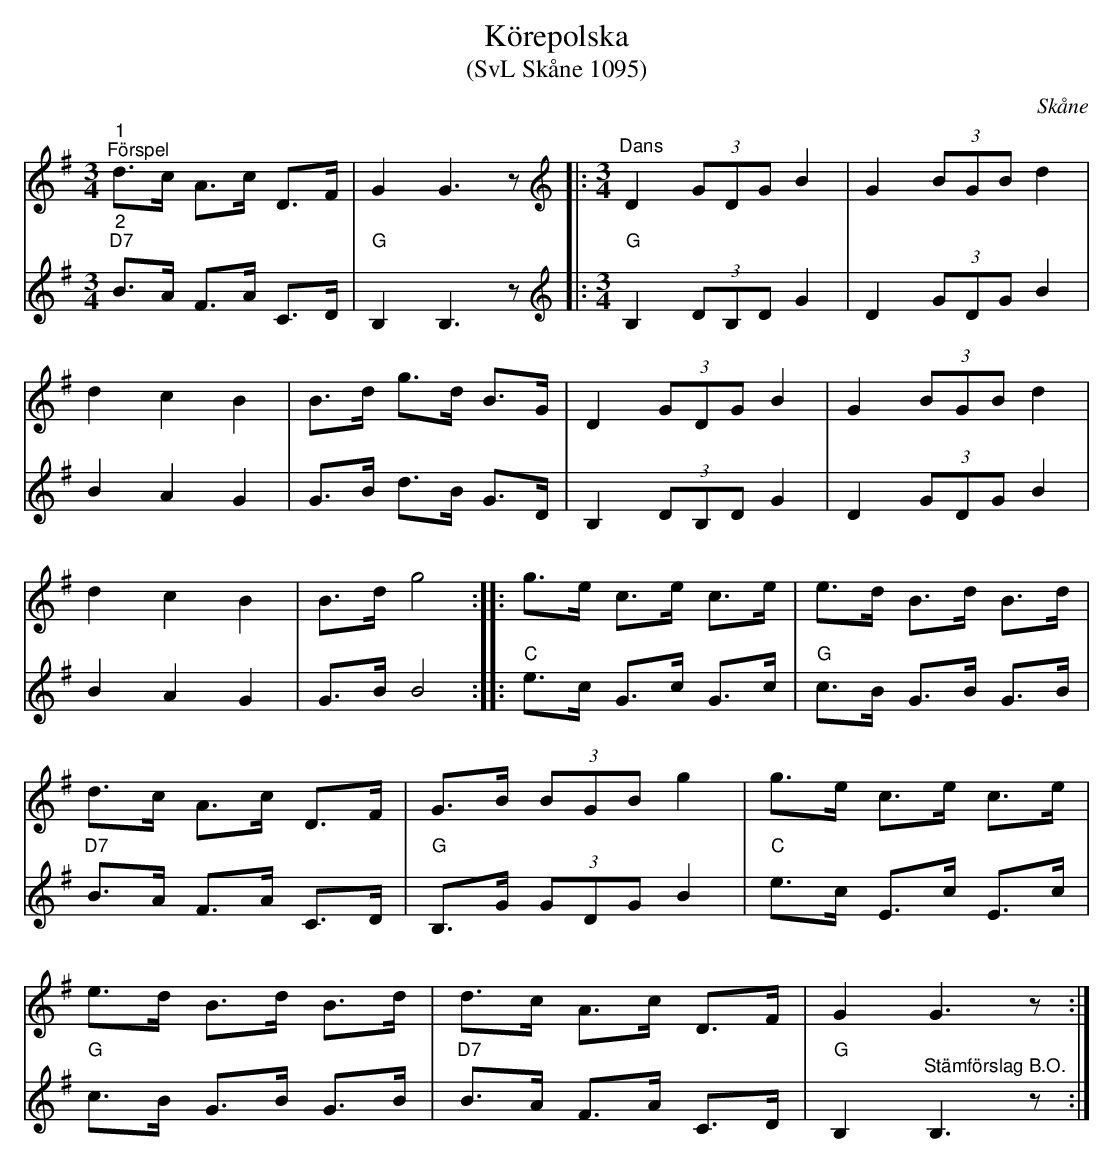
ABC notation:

X:1
T:Körepolska
T:(SvL Skåne 1095)
O:Skåne
L:1/8
M:3/4
K:G
V:1
"^1""^Förspel" d>c A>c D>F | G2 G3 z |:[K:G][M:3/4][K:treble]"^Dans" D2 (3GDG B2 | G2 (3BGB d2 |
d2 c2 B2 | B>d g>d B>G | D2 (3GDG B2 | G2 (3BGB d2 |
d2 c2 B2 | B>d g4 :: g>e c>e c>e | e>d B>d B>d |
d>c A>c D>F | G>B (3BGB g2 | g>e c>e c>e |
e>d B>d B>d | d>c A>c D>F | G2 G3 z :|
V:2
"^2" "D7"B>A F>A C>D | "G"B,2 B,3 z |:[K:G][M:3/4][K:treble] "G"B,2 (3DB,D G2 |
D2 (3GDG B2 | B2 A2 G2 | G>B d>B G>D | B,2 (3DB,D G2 |
D2 (3GDG B2 | B2 A2 G2 | G>B B4 ::
"C" e>c G>c G>c | "G" c>B G>B G>B |"D7" B>A F>A C>D |"G" B,>G (3GDG B2 |
"C" e>c E>c E>c |"G" c>B G>B G>B | "D7" B>A F>A C>D |"G" B,2"^Stämförslag B.O." B,3 z :|
